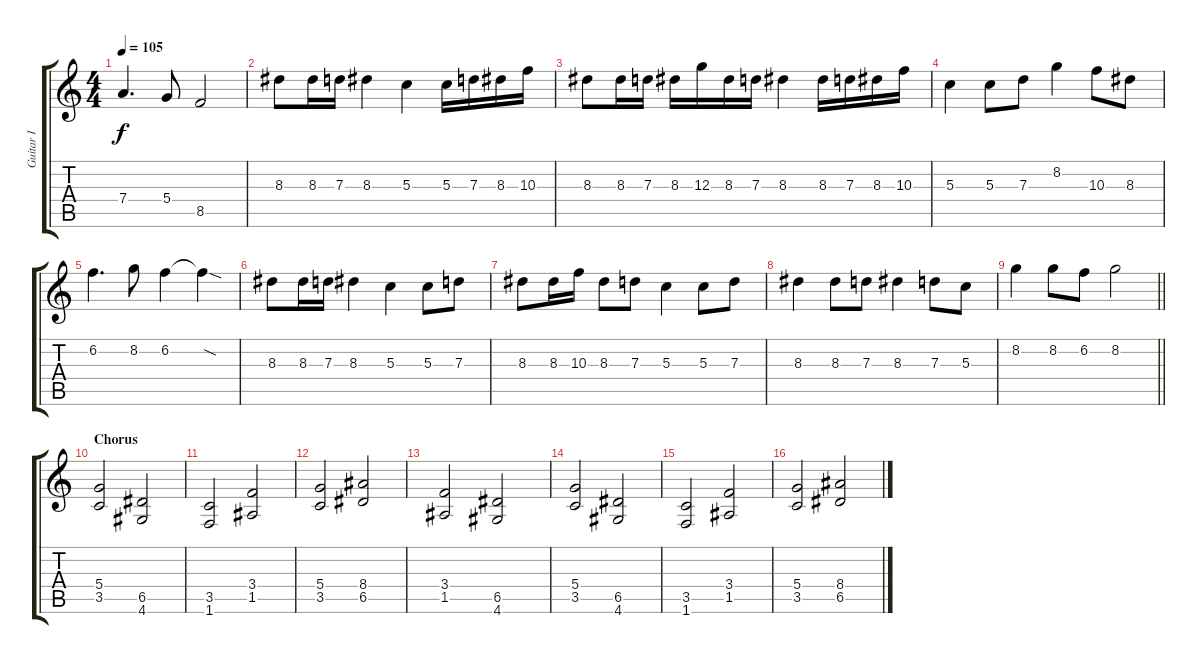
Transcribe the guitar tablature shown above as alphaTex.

\track ("Guitar I" "Guitar I") {instrument acousticguitarsteel}
\staff {score tabs}
\tuning (E4 B3 G3 D3 A2 E2) {hide}
\ts (4 4)
\tempo 105
\clef g2
\ks c
7.4.4{d dy f} 5.4.8 8.5.2 |
8.3.8 8.3.16 7.3.16 8.3.4 5.3.4 5.3.16 7.3.16 8.3.16 10.3.16 |
8.3.8 8.3.16 7.3.16 8.3.16 12.3.16 8.3.16 7.3.16 8.3.4 8.3.16 7.3.16 8.3.16 10.3.16 |
5.3.4 5.3.8 7.3.8 8.2.4 10.3.8 8.3.8 |
6.2.4{d} 8.2.8 6.2.4 6.2{sod t}.4 |
8.3.8 8.3.16 7.3.16 8.3.4 5.3.4 5.3.8 7.3.8 |
8.3.8 8.3.16 10.3.16 8.3.8 7.3.8 5.3.4 5.3.8 7.3.8 |
8.3.4 8.3.8 7.3.8 8.3.4 7.3.8 5.3.8 |
\barLineRight lightlight
8.2.4 8.2.8 6.2.8 8.2.2 |
\section ("" "Chorus")
(5.4 3.5).2{balance 8} (6.5 4.6).2 |
(3.5 1.6).2 (3.4 1.5).2 |
(5.4 3.5).2 (8.4 6.5).2 |
(3.4 1.5).2 (6.5 4.6).2 |
(5.4 3.5).2 (6.5 4.6).2 |
(3.5 1.6).2 (3.4 1.5).2 |
(5.4 3.5).2 (8.4 6.5).2
